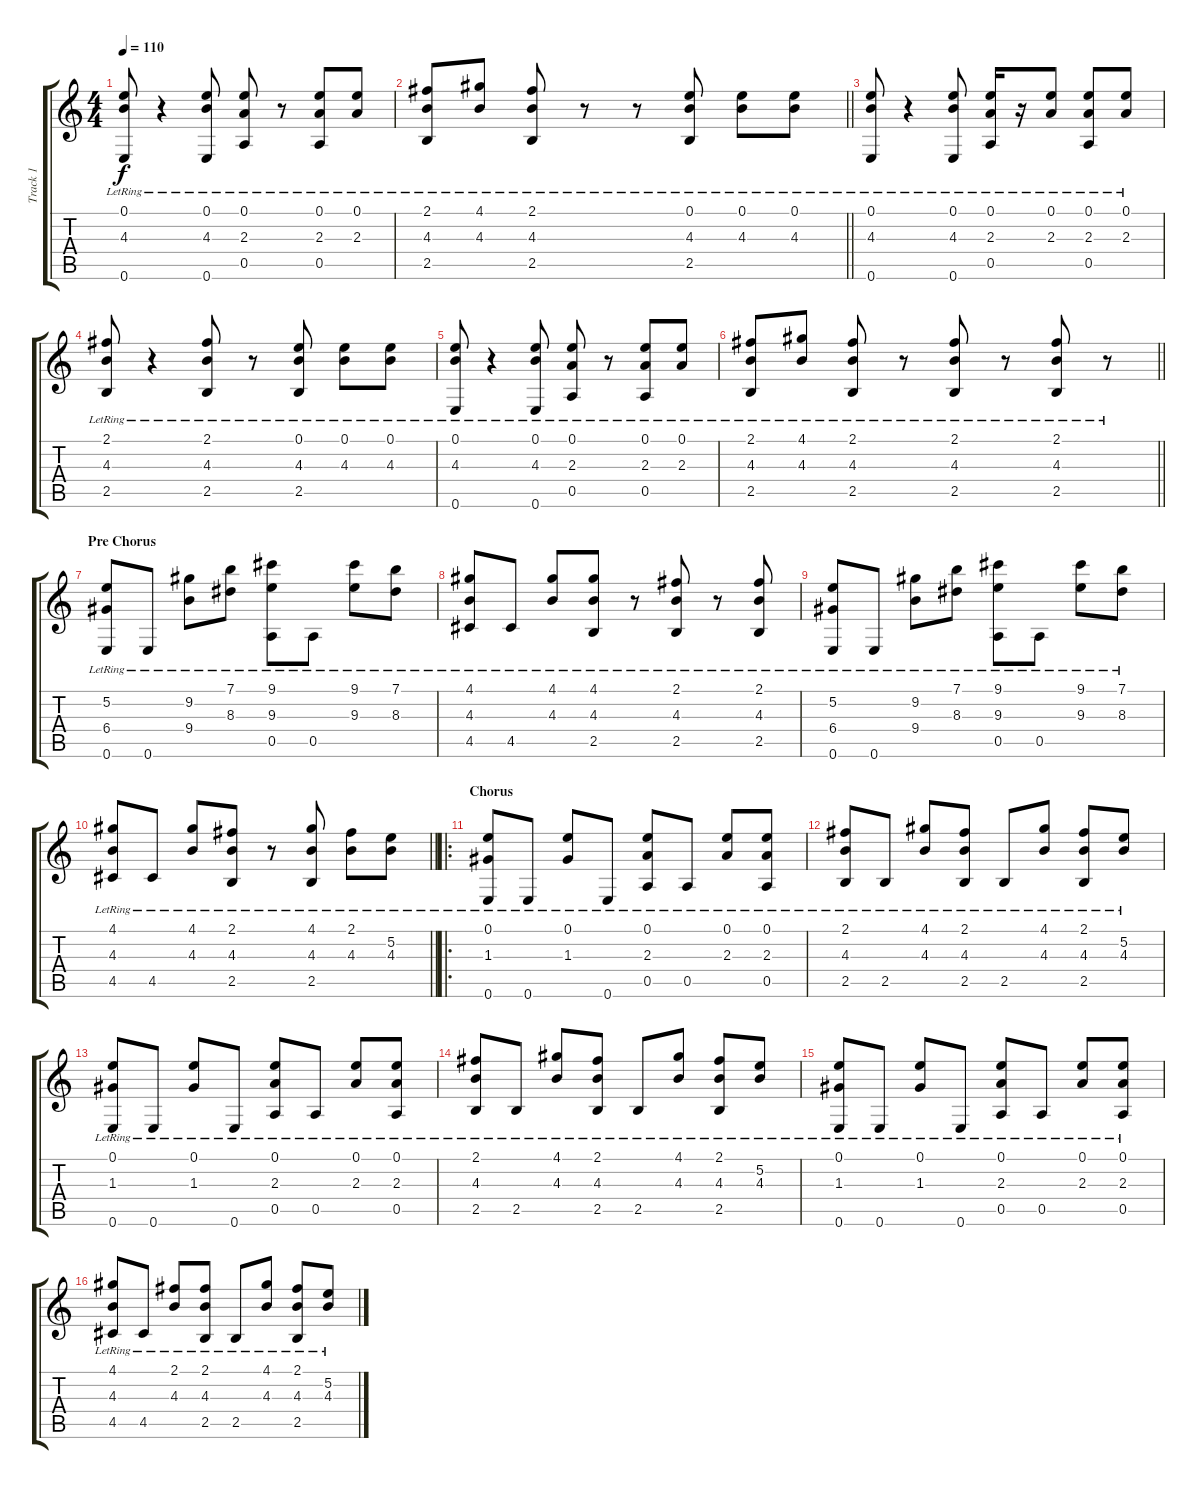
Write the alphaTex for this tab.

\track ("Track 1" "Track 1") {instrument acousticguitarnylon}
\staff {score tabs}
\tuning (E4 B3 G3 D3 A2 E2) {hide}
\ts (4 4)
\tempo 110
\clef g2
\ks c
(0.1{lr} 4.3{lr} 0.6{lr}).8{dy f} r.4 (0.1{lr} 4.3{lr} 0.6{lr}).8 (0.1{lr} 2.3{lr} 0.5{lr}).8 r.8 (0.1{lr} 2.3{lr} 0.5{lr}).8 (0.1{lr} 2.3{lr}).8 |
\barLineRight lightlight
(2.1{lr} 4.3{lr} 2.5{lr}).8 (4.1{lr} 4.3{lr}).8 (2.1{lr} 4.3{lr} 2.5{lr}).8 r.8 r.8 (0.1{lr} 4.3{lr} 2.5{lr}).8 (0.1{lr} 4.3{lr}).8 (0.1{lr} 4.3{lr}).8 |
(0.1{lr} 4.3{lr} 0.6{lr}).8 r.4 (0.1{lr} 4.3{lr} 0.6{lr}).8 (0.1{lr} 2.3{lr} 0.5{lr}).16 r.16 (0.1{lr} 2.3{lr}).8 (0.1{lr} 2.3{lr} 0.5{lr}).8 (0.1{lr} 2.3{lr}).8 |
(2.1{lr} 4.3{lr} 2.5{lr}).8 r.4 (2.1{lr} 4.3{lr} 2.5{lr}).8 r.8 (0.1{lr} 4.3{lr} 2.5{lr}).8 (0.1{lr} 4.3{lr}).8 (0.1{lr} 4.3{lr}).8 |
(0.1{lr} 4.3{lr} 0.6{lr}).8 r.4 (0.1{lr} 4.3{lr} 0.6{lr}).8 (0.1{lr} 2.3{lr} 0.5{lr}).8 r.8 (0.1{lr} 2.3{lr} 0.5{lr}).8 (0.1{lr} 2.3{lr}).8 |
\barLineRight lightlight
(2.1{lr} 4.3{lr} 2.5{lr}).8 (4.1{lr} 4.3{lr}).8 (2.1{lr} 4.3{lr} 2.5{lr}).8 r.8 (2.1{lr} 4.3{lr} 2.5{lr}).8 r.8 (2.1{lr} 4.3{lr} 2.5{lr}).8 r.8 |
\section ("" "Pre Chorus")
(5.2{lr} 6.4{lr} 0.6{lr}).8 0.6{lr}.8 (9.2{lr} 9.4{lr}).8 (7.1{lr} 8.3{lr}).8 (9.1{lr} 9.3{lr} 0.5{lr}).8 0.5{lr}.8 (9.1{lr} 9.3{lr}).8 (7.1{lr} 8.3{lr}).8 |
(4.1{lr} 4.3{lr} 4.5{lr}).8 4.5{lr}.8 (4.1{lr} 4.3{lr}).8 (4.1{lr} 4.3{lr} 2.5{lr}).8 r.8 (2.1{lr} 4.3{lr} 2.5{lr}).8 r.8 (2.1{lr} 4.3{lr} 2.5{lr}).8 |
(5.2{lr} 6.4{lr} 0.6{lr}).8 0.6{lr}.8 (9.2{lr} 9.4{lr}).8 (7.1{lr} 8.3{lr}).8 (9.1{lr} 9.3{lr} 0.5{lr}).8 0.5{lr}.8 (9.1{lr} 9.3{lr}).8 (7.1{lr} 8.3{lr}).8 |
\barLineRight lightlight
(4.1{lr} 4.3{lr} 4.5{lr}).8 4.5{lr}.8 (4.1{lr} 4.3{lr}).8 (2.1{lr} 4.3{lr} 2.5{lr}).8 r.8 (4.1{lr} 4.3{lr} 2.5{lr}).8 (2.1{lr} 4.3{lr}).8 (5.2{lr} 4.3{lr}).8 |
\ro
\section ("" "Chorus")
(0.1{lr} 1.3{lr} 0.6{lr}).8 0.6{lr}.8 (0.1{lr} 1.3{lr}).8 0.6{lr}.8 (0.1{lr} 2.3{lr} 0.5{lr}).8 0.5{lr}.8 (0.1{lr} 2.3{lr}).8 (0.1{lr} 2.3{lr} 0.5{lr}).8 |
(2.1{lr} 4.3{lr} 2.5{lr}).8 2.5{lr}.8 (4.1{lr} 4.3{lr}).8 (2.1{lr} 4.3{lr} 2.5{lr}).8 2.5{lr}.8 (4.1{lr} 4.3{lr}).8 (2.1{lr} 4.3{lr} 2.5{lr}).8 (5.2{lr} 4.3{lr}).8 |
(0.1{lr} 1.3{lr} 0.6{lr}).8 0.6{lr}.8 (0.1{lr} 1.3{lr}).8 0.6{lr}.8 (0.1{lr} 2.3{lr} 0.5{lr}).8 0.5{lr}.8 (0.1{lr} 2.3{lr}).8 (0.1{lr} 2.3{lr} 0.5{lr}).8 |
(2.1{lr} 4.3{lr} 2.5{lr}).8 2.5{lr}.8 (4.1{lr} 4.3{lr}).8 (2.1{lr} 4.3{lr} 2.5{lr}).8 2.5{lr}.8 (4.1{lr} 4.3{lr}).8 (2.1{lr} 4.3{lr} 2.5{lr}).8 (5.2{lr} 4.3{lr}).8 |
(0.1{lr} 1.3{lr} 0.6{lr}).8 0.6{lr}.8 (0.1{lr} 1.3{lr}).8 0.6{lr}.8 (0.1{lr} 2.3{lr} 0.5{lr}).8 0.5{lr}.8 (0.1{lr} 2.3{lr}).8 (0.1{lr} 2.3{lr} 0.5{lr}).8 |
(4.1{lr} 4.3{lr} 4.5{lr}).8 4.5{lr}.8 (2.1{lr} 4.3{lr}).8 (2.1{lr} 4.3{lr} 2.5{lr}).8 2.5{lr}.8 (4.1{lr} 4.3{lr}).8 (2.1{lr} 4.3{lr} 2.5{lr}).8 (5.2{lr} 4.3{lr}).8
